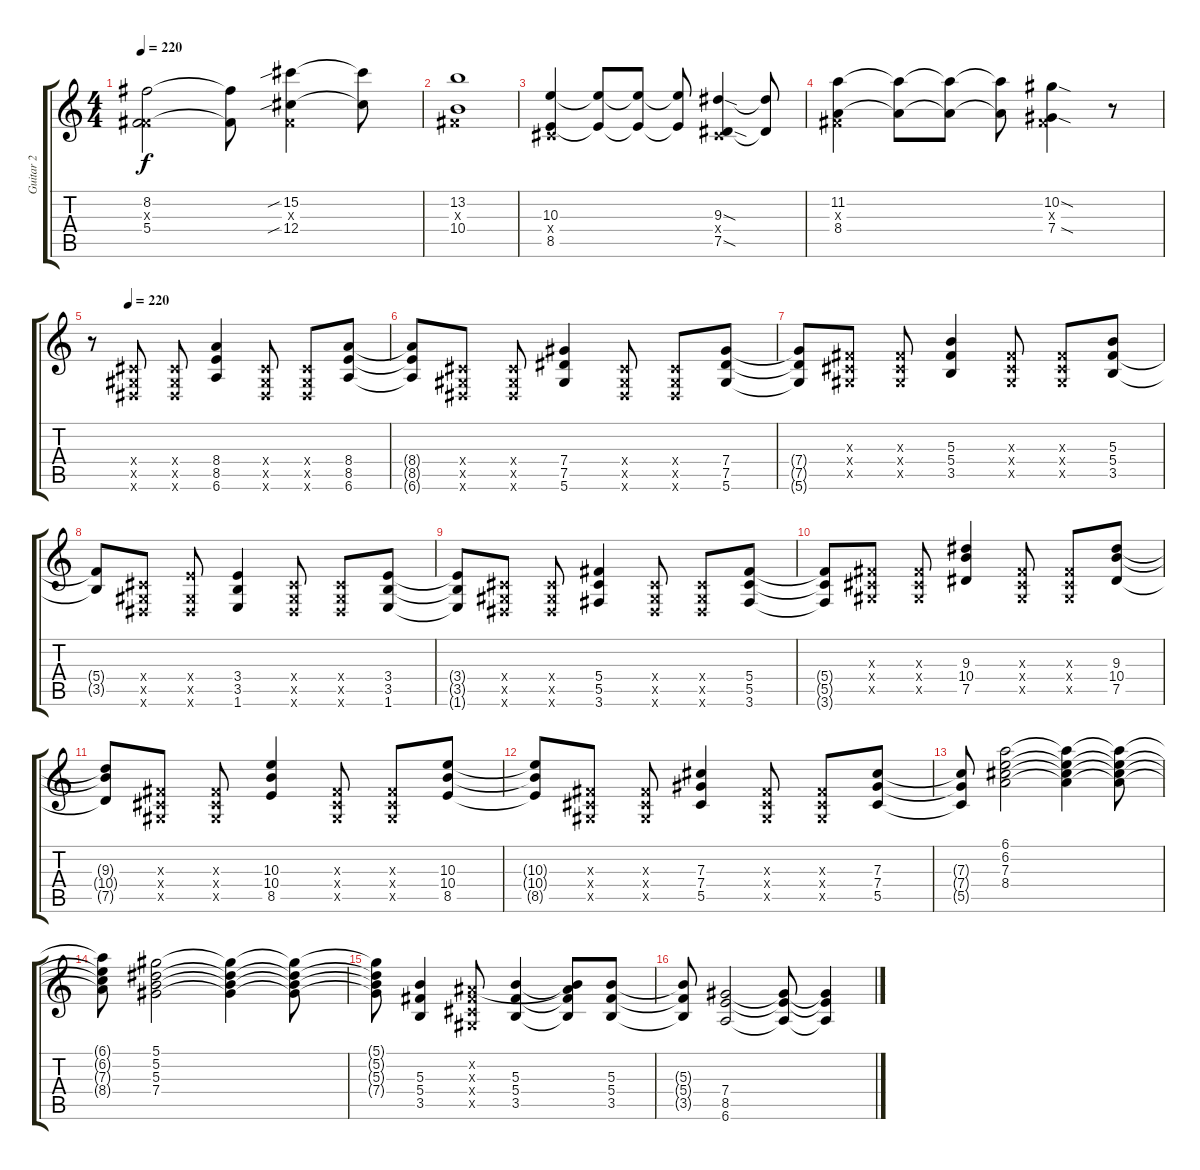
\track ("Guitar 2" "Guitar 2") {instrument overdrivenguitar}
\staff {score tabs}
\tuning (Eb4 Bb3 Gb3 Db3 Ab2 Eb2) {hide}
\ts (4 4)
\tempo 220
\clef g2
\ks c
(8.2 0.3{x} 5.4).2{dy f} (8.2{t} 5.4{t}).8 (15.2{sib} 0.3{x} 12.4{sib}).4 (15.2{t} 12.4{t}).8 |
(13.2 0.3{x} 10.4).1 |
(10.3 0.4{x} 8.5).4 (10.3{t} 8.5{t}).8 (10.3{t} 8.5{t}).8 (10.3{t} 8.5{t}).8 (9.3{sod} 0.4{x} 7.5{sod}).4 (9.3{t} 7.5{t}).8 |
(11.2 0.3{x} 8.4).4 (11.2{t} 8.4{t}).8 (11.2{t} 8.4{t}).8 (11.2{t} 8.4{t}).8 (10.2{sod} 0.3{x} 7.4{sod}).4 r.8 |
\tempo (220 0.125)
r.8 (0.4{x} 0.5{x} 0.6{x}).8 (0.4{x} 0.5{x} 0.6{x}).8 (8.4 8.5 6.6).4 (0.4{x} 0.5{x} 0.6{x}).8 (0.4{x} 0.5{x} 0.6{x}).8 (8.4 8.5 6.6).8 |
(8.4{t} 8.5{t} 6.6{t}).8 (0.4{x} 0.5{x} 0.6{x}).8 (0.4{x} 0.5{x} 0.6{x}).8 (7.4 7.5 5.6).4 (0.4{x} 0.5{x} 0.6{x}).8 (0.4{x} 0.5{x} 0.6{x}).8 (7.4 7.5 5.6).8 |
(7.4{t} 7.5{t} 5.6{t}).8 (0.3{x} 0.4{x} 0.5{x}).8 (0.3{x} 0.4{x} 0.5{x}).8 (5.3 5.4 3.5).4 (0.3{x} 0.4{x} 0.5{x}).8 (0.3{x} 0.4{x} 0.5{x}).8 (5.3 5.4 3.5).8 |
(5.4{t} 3.5{t}).8 (0.4{x} 0.5{x} 0.6{x}).8 (3.4{x} 0.5{x} 0.6{x}).8 (3.4 3.5 1.6).4 (0.4{x} 0.5{x} 0.6{x}).8 (0.4{x} 0.5{x} 0.6{x}).8 (3.4 3.5 1.6).8 |
(3.4{t} 3.5{t} 1.6{t}).8 (0.4{x} 0.5{x} 0.6{x}).8 (0.4{x} 0.5{x} 0.6{x}).8 (5.4 5.5 3.6).4 (0.4{x} 0.5{x} 0.6{x}).8 (0.4{x} 0.5{x} 0.6{x}).8 (5.4 5.5 3.6).8 |
(5.4{t} 5.5{t} 3.6{t}).8 (0.3{x} 0.4{x} 0.5{x}).8 (0.3{x} 0.4{x} 0.5{x}).8 (9.3 10.4 7.5).4 (0.3{x} 0.4{x} 0.5{x}).8 (0.3{x} 0.4{x} 0.5{x}).8 (9.3 10.4 7.5).8 |
(9.3{t} 10.4{t} 7.5{t}).8 (0.3{x} 0.4{x} 0.5{x}).8 (0.3{x} 0.4{x} 0.5{x}).8 (10.3 10.4 8.5).4 (0.3{x} 0.4{x} 0.5{x}).8 (0.3{x} 0.4{x} 0.5{x}).8 (10.3 10.4 8.5).8 |
(10.3{t} 10.4{t} 8.5{t}).8 (0.3{x} 0.4{x} 0.5{x}).8 (0.3{x} 0.4{x} 0.5{x}).8 (7.3 7.4 5.5).4 (0.3{x} 0.4{x} 0.5{x}).8 (0.3{x} 0.4{x} 0.5{x}).8 (7.3 7.4 5.5).8 |
(7.3{t} 7.4{t} 5.5{t}).8 (6.1 6.2 7.3 8.4).2 (6.1{t} 6.2{t} 7.3{t} 8.4{t}).4 (6.1{t} 6.2{t} 7.3{t} 8.4{t}).8 |
(6.1{t} 6.2{t} 7.3{t} 8.4{t}).8 (5.1 5.2 5.3 7.4).2 (5.1{t} 5.2{t} 5.3{t} 7.4{t}).4 (5.1{t} 5.2{t} 5.3{t} 7.4{t}).8 |
(5.1{t} 5.2{t} 5.3{t} 7.4{t}).8 (5.3 5.4 3.5).4 (0.2{x} 0.3{x} 0.4{x} 0.5{x}).8 (5.3 5.4 3.5).4 (0.2{t} 5.3{t} 5.4{t} 3.5{t}).8 (5.3 5.4 3.5).8 |
(5.3{t} 5.4{t} 3.5{t}).8 (7.4 8.5 6.6).2 (7.4{t} 8.5{t} 6.6{t}).8 (7.4{t} 8.5{t} 6.6{t}).4
